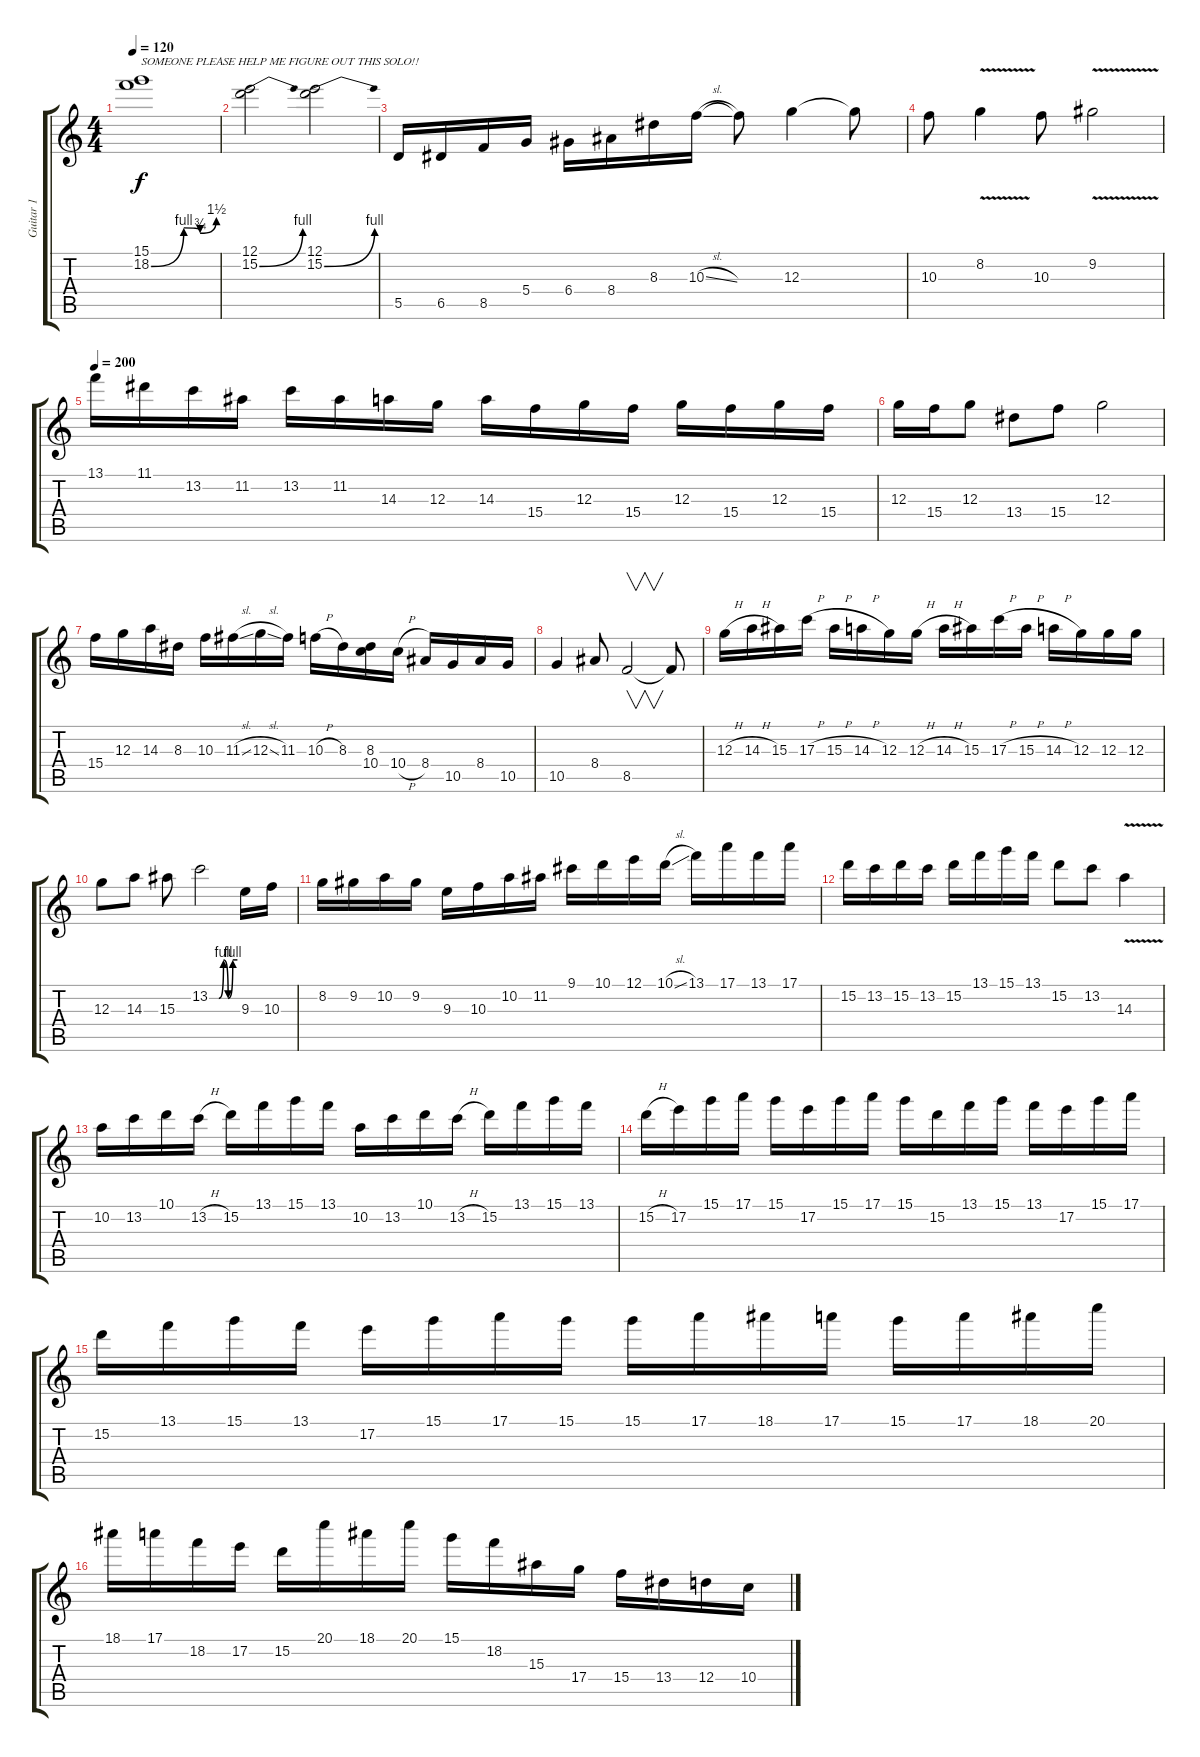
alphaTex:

\track ("Guitar 1" "Guitar 1") {instrument distortionguitar}
\staff {score tabs}
\tuning (E4 B3 G3 D3 A2 D2) {hide}
\ts (4 4)
\tempo 120
\tempo 200
\tempo 120
\clef g2
\ks c
(15.1 18.2{be (custom 0 0 30 4 45 3 60 6)}).1{txt "SOMEONE PLEASE HELP ME FIGURE OUT THIS SOLO!!" dy f instrument distortionguitar} |
(12.1 15.2{be (bend 0 0 60 4)}).2 (12.1 15.2{be (bend 0 0 60 4)}).2 |
5.5.16 6.5.16 8.5.16 5.4.16 6.4.16 8.4.16 8.3.16 10.3{sl}.16 10.3{t}.8 12.3.4 12.3{t}.8 |
10.3.8 8.2{v}.4 10.3.8{instrument distortionguitar} 9.2{v}.2 |
\tempo 200
13.1.16{instrument distortionguitar} 11.1.16 13.2.16 11.2.16 13.2.16 11.2.16 14.3.16 12.3.16 14.3.16 15.4.16 12.3.16 15.4.16 12.3.16 15.4.16 12.3.16 15.4.16 |
12.3.16 15.4.16 12.3.8 13.4.8 15.4.8 12.3.2 |
15.4.16 12.3.16 14.3.16 8.3.16 10.3.16 11.3{sl}.16 12.3{sl}.16 11.3.16 10.3{h}.16 8.3.16 (8.3 10.4).16 10.4{h}.16 8.4.16 10.5.16 8.4.16 10.5.16 |
10.5.4 8.4.8 8.5.2{v} 8.5{t}.8 |
12.3{h}.16 14.3{h}.16 15.3.16 17.3{h}.16 15.3{h}.16 14.3{h}.16 12.3.16 12.3{h}.16 14.3{h}.16 15.3.16 17.3{h}.16 15.3{h}.16 14.3{h}.16 12.3.16 12.3.16 12.3.16 |
12.3.8 14.3.8 15.3.8 13.2{be (custom 0 0 10 0 20 0 30 4 40 0 50 4 60 4)}.2{instrument guitarharmonics} 9.3.16{instrument distortionguitar} 10.3.16 |
8.2.16 9.2.16 10.2.16 9.2.16 9.3.16 10.3.16 10.2.16 11.2.16 9.1.16 10.1.16 12.1.16 10.1{sl}.16 13.1.16 17.1.16 13.1.16 17.1.16 |
15.2.16 13.2.16 15.2.16 13.2.16 15.2.16 13.1.16 15.1.16 13.1.16 15.2.8 13.2.8 14.3{v}.4 |
10.2.16 13.2.16 10.1.16 13.2{h}.16 15.2.16 13.1.16 15.1.16 13.1.16 10.2.16 13.2.16 10.1.16 13.2{h}.16 15.2.16 13.1.16 15.1.16 13.1.16 |
15.2{h}.16 17.2.16 15.1.16 17.1.16 15.1.16 17.2.16 15.1.16 17.1.16 15.1.16 15.2.16 13.1.16 15.1.16 13.1.16 17.2.16 15.1.16 17.1.16 |
15.2.16 13.1.16 15.1.16 13.1.16 17.2.16 15.1.16 17.1.16 15.1.16 15.1.16 17.1.16 18.1.16 17.1.16 15.1.16 17.1.16 18.1.16 20.1.16 |
18.1.16 17.1.16 18.2.16 17.2.16 15.2.16 20.1.16 18.1.16 20.1.16 15.1.16 18.2.16 15.3.16 17.4.16 15.4.16 13.4.16 12.4.16 10.4.16
